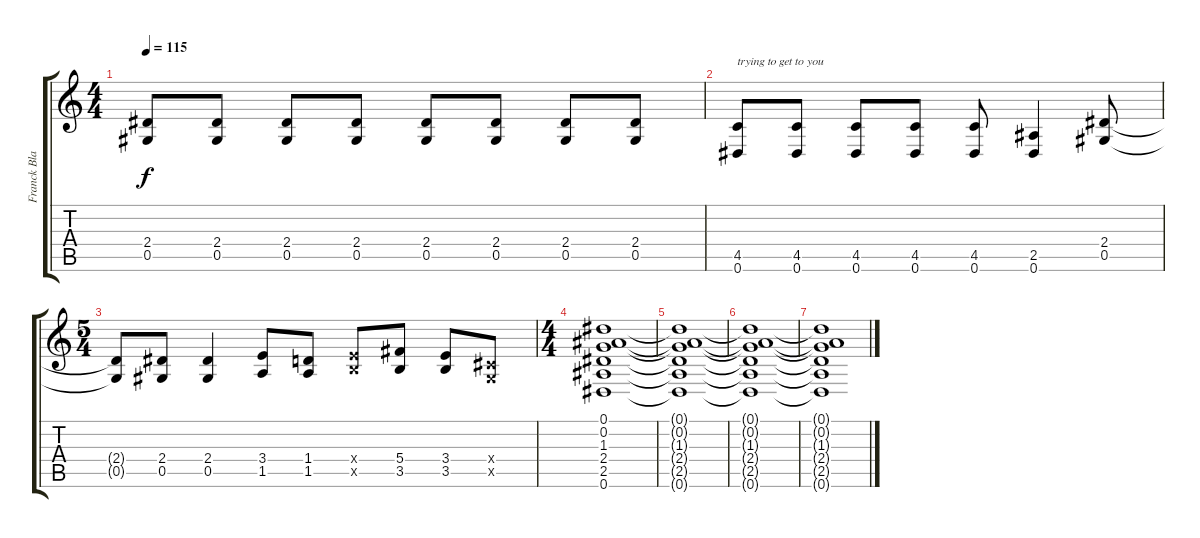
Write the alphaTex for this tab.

\track ("Franck Black" "Franck Bla") {instrument overdrivenguitar}
\staff {score tabs}
\tuning (Eb4 Bb3 Gb3 Db3 Ab2 Eb2) {hide}
\ts (4 4)
\tempo 115
\clef g2
\ks c
(2.4{t} 0.5{t}).8{dy f} (2.4 0.5).8 (2.4 0.5).8 (2.4 0.5).8 (2.4 0.5).8 (2.4 0.5).8 (2.4 0.5).8 (2.4 0.5).8 |
(4.5 0.6).8{txt "trying to get to you"} (4.5 0.6).8 (4.5 0.6).8 (4.5 0.6).8 (4.5 0.6).8 (2.5 0.6).4 (2.4 0.5).8 |
\ts (5 4)
(2.4{t} 0.5{t}).8 (2.4 0.5).8 (2.4 0.5).4 (3.4 1.5).8 (1.4 1.5).8 (3.4{x} 3.5{x}).8 (5.4 3.5).8 (3.4 3.5).8 (0.4{x} 0.5{x}).8 |
\ts (4 4)
(0.1 0.2 1.3 2.4 2.5 0.6).1{volume 0} |
(0.1{t} 0.2{t} 1.3{t} 2.4{t} 2.5{t} 0.6{t}).1 |
(0.1{t} 0.2{t} 1.3{t} 2.4{t} 2.5{t} 0.6{t}).1 |
(0.1{t} 0.2{t} 1.3{t} 2.4{t} 2.5{t} 0.6{t}).1
